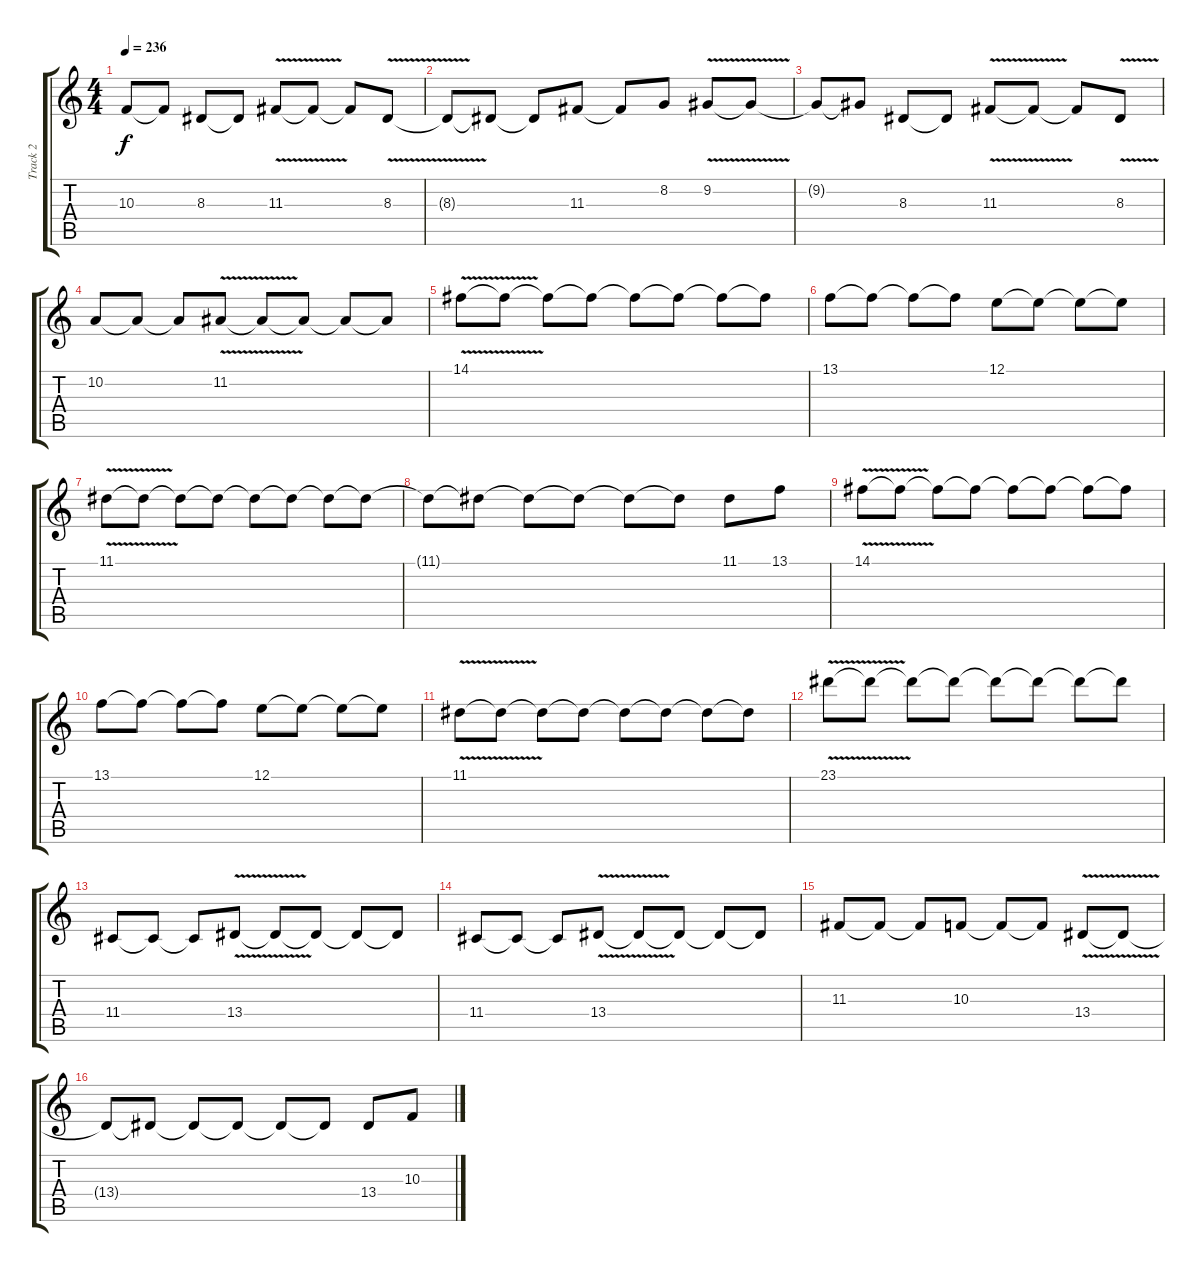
\track ("Track 2" "Track 2") {instrument lead5charang}
\staff {score tabs}
\tuning (E4 B3 G3 D3 A2 E2) {hide}
\ts (4 4)
\tempo 236
\clef g2
\ks c
10.3{t}.8{dy f} 10.3{t}.8 8.3.8 8.3{t}.8 11.3{v}.8 11.3{t}.8 11.3{t}.8 8.3{v}.8 |
8.3{t}.8 8.3{t}.8 8.3{t}.8 11.3.8 11.3{t}.8 8.2.8 9.2{v}.8 9.2{t}.8 |
9.2{t}.8 9.2{t}.8 8.3.8 8.3{t}.8 11.3{v}.8 11.3{t}.8 11.3{t}.8 8.3{v}.8 |
10.2.8 10.2{t}.8 10.2{t}.8 11.2{v}.8 11.2{t}.8 11.2{t}.8 11.2{t}.8 11.2{t}.8 |
14.1{v}.8 14.1{t}.8 14.1{t}.8 14.1{t}.8 14.1{t}.8 14.1{t}.8 14.1{t}.8 14.1{t}.8 |
13.1.8 13.1{t}.8 13.1{t}.8 13.1{t}.8 12.1.8 12.1{t}.8 12.1{t}.8 12.1{t}.8 |
11.1{v}.8 11.1{t}.8 11.1{t}.8 11.1{t}.8 11.1{t}.8 11.1{t}.8 11.1{t}.8 11.1{t}.8 |
11.1{t}.8 11.1{t}.8 11.1{t}.8 11.1{t}.8 11.1{t}.8 11.1{t}.8 11.1.8 13.1.8 |
14.1{v}.8 14.1{t}.8 14.1{t}.8 14.1{t}.8 14.1{t}.8 14.1{t}.8 14.1{t}.8 14.1{t}.8 |
13.1.8 13.1{t}.8 13.1{t}.8 13.1{t}.8 12.1.8 12.1{t}.8 12.1{t}.8 12.1{t}.8 |
11.1{v}.8 11.1{t}.8 11.1{t}.8 11.1{t}.8 11.1{t}.8 11.1{t}.8 11.1{t}.8 11.1{t}.8 |
23.1{v}.8 23.1{t}.8 23.1{t}.8 23.1{t}.8 23.1{t}.8 23.1{t}.8 23.1{t}.8 23.1{t}.8 |
11.4.8 11.4{t}.8 11.4{t}.8 13.4{v}.8 13.4{t}.8 13.4{t}.8 13.4{t}.8 13.4{t}.8 |
11.4.8 11.4{t}.8 11.4{t}.8 13.4{v}.8 13.4{t}.8 13.4{t}.8 13.4{t}.8 13.4{t}.8 |
11.3.8 11.3{t}.8 11.3{t}.8 10.3.8 10.3{t}.8 10.3{t}.8 13.4{v}.8 13.4{t}.8 |
13.4{t}.8 13.4{t}.8 13.4{t}.8 13.4{t}.8 13.4{t}.8 13.4{t}.8 13.4.8 10.3.8
